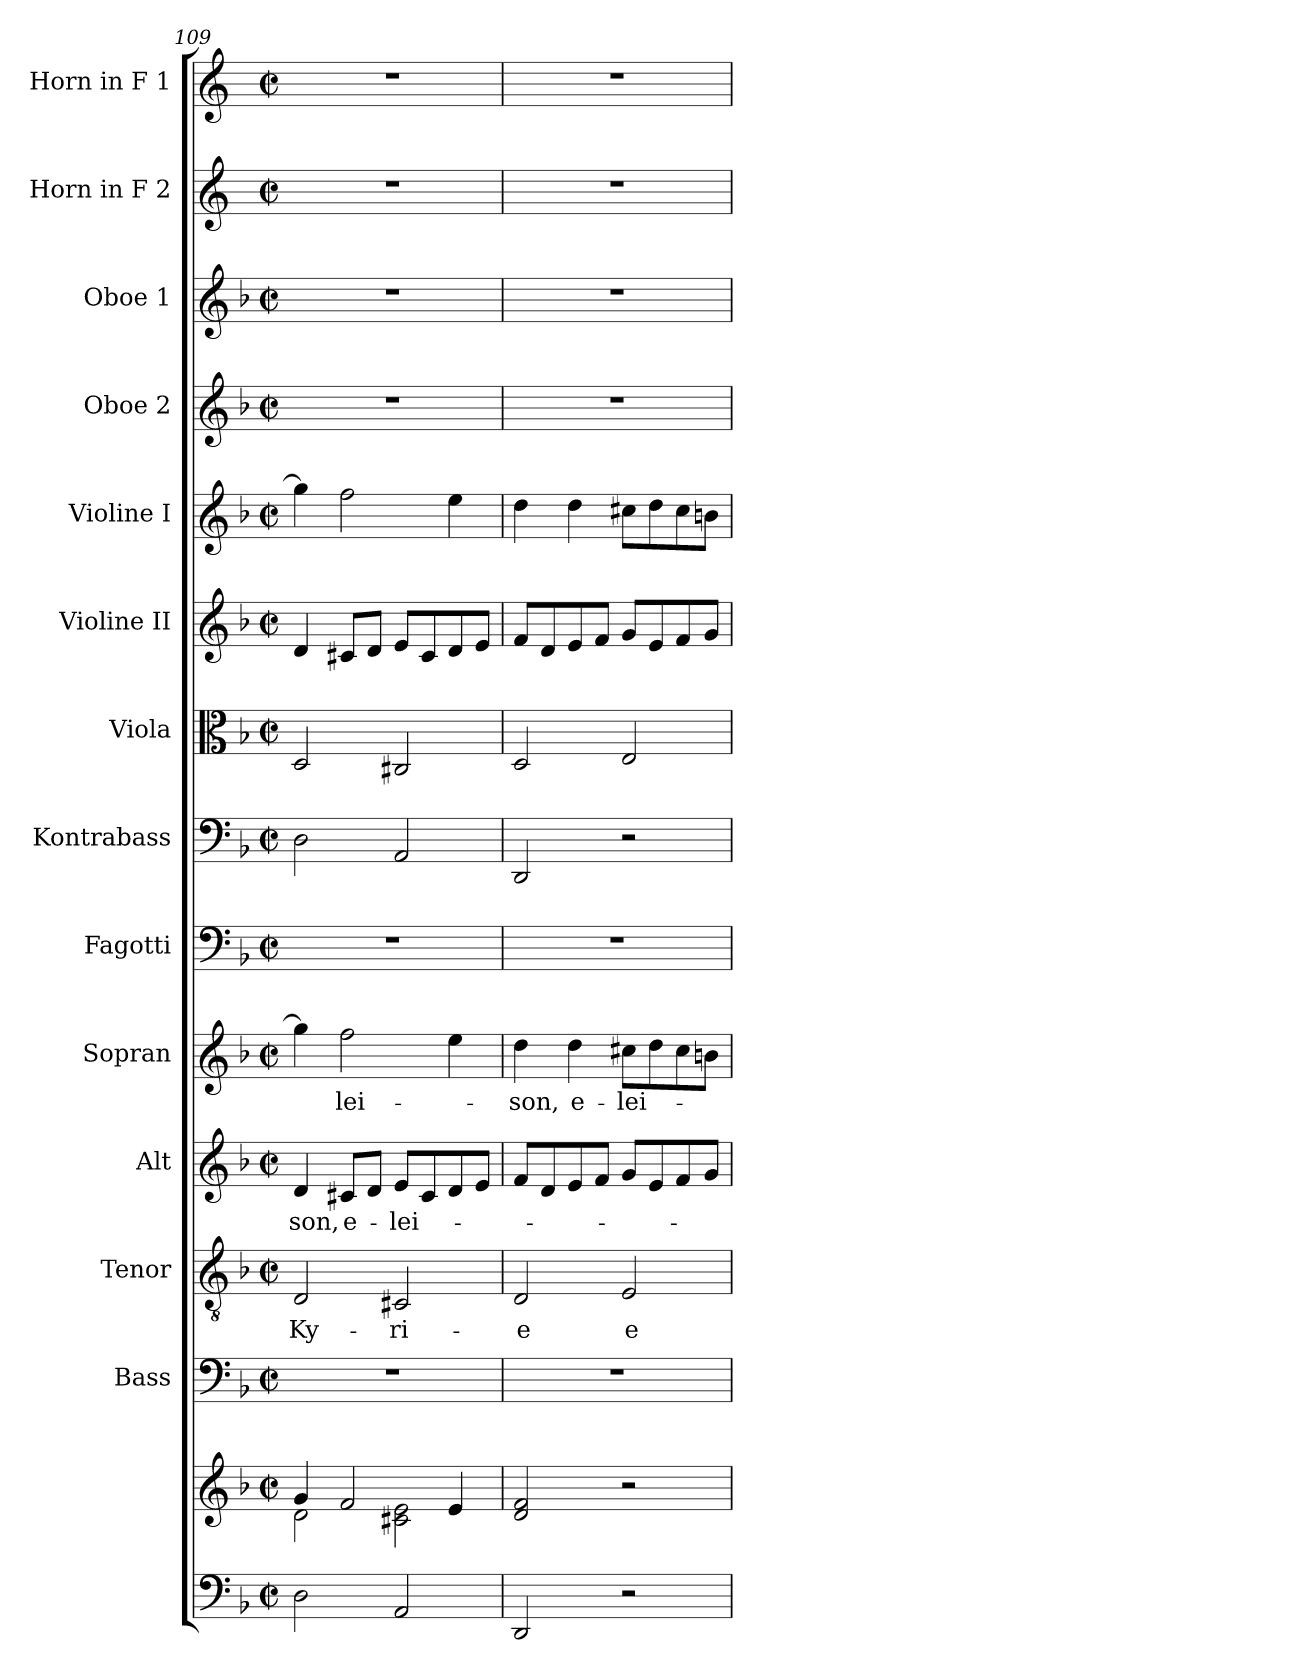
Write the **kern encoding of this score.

**kern	**kern	**kern	**kern	**text	**kern	**text	**kern	**text	**kern	**kern	**kern	**kern	**kern	**kern	**kern	**kern	**kern
*part14	*part14	*part13	*part12	*part12	*part11	*part11	*part10	*part10	*part9	*part8	*part7	*part6	*part5	*part4	*part3	*part2	*part1
*staff15	*staff14	*staff13	*staff12	*staff12	*staff11	*staff11	*staff10	*staff10	*staff9	*staff8	*staff7	*staff6	*staff5	*staff4	*staff3	*staff2	*staff1
*	*	*I"Bass	*I"Tenor	*	*I"Alt	*	*I"Sopran	*	*I"Fagotti	*I"Kontrabass	*I"Viola	*I"Violine II	*I"Violine I	*I"Oboe 2	*I"Oboe 1	*I"Horn in F 2	*I"Horn in F 1
*	*	*I'B.	*I'T.	*	*I'A.	*	*I'S.	*	*I'Fg.	*I'Kb.	*I'Vla.	*I'Vl. II	*I'Vl. I	*I'Ob. 2	*I'Ob. 1	*	*
!!LO:PB:g=z
*clefF4	*clefG2	*clefF4	*clefGv2	*	*clefG2	*	*clefG2	*	*clefF4	*clefF4	*clefC3	*clefG2	*clefG2	*clefG2	*clefG2	*clefG2	*clefG2
*	*	*	*	*	*	*	*	*	*	*ITrd7c12	*	*	*	*	*	*ITrd4c7	*ITrd4c7
*k[b-]	*k[b-]	*k[b-]	*k[b-]	*	*k[b-]	*	*k[b-]	*	*k[b-]	*k[b-]	*k[b-]	*k[b-]	*k[b-]	*k[b-]	*k[b-]	*k[b-]	*k[b-]
*F:	*F:	*F:	*F:	*	*F:	*	*F:	*	*F:	*F:	*F:	*F:	*F:	*F:	*F:	*F:	*F:
*M2/2	*M2/2	*M2/2	*M2/2	*	*M2/2	*	*M2/2	*	*M2/2	*M2/2	*M2/2	*M2/2	*M2/2	*M2/2	*M2/2	*M2/2	*M2/2
*met(c|)	*met(c|)	*met(c|)	*met(c|)	*	*met(c|)	*	*met(c|)	*	*met(c|)	*met(c|)	*met(c|)	*met(c|)	*met(c|)	*met(c|)	*met(c|)	*met(c|)	*met(c|)
=109	=109	=109	=109	=109	=109	=109	=109	=109	=109	=109	=109	=109	=109	=109	=109	=109	=109
*	*^	*	*	*	*	*	*	*	*	*	*	*	*	*	*	*	*
!	!	!	!	!	!LO:LY:b	!	!LO:LY:b	!	!	!	!	!	!	!	!	!	!	!
2D\	4g/	2d\	1r	2D/	Ky-	4d/	-son,	4gg\]	.	1r	2DD\	2D/	4d/	4gg\]	1r	1r	1r	1r
!	!	!	!	!	!	!	!LO:LY:b	!	!LO:LY:b	!	!	!	!	!	!	!	!	!
.	2f/	.	.	.	.	8c#X/L	e-	2ff\	-lei-	.	.	.	8c#X/L	2ff\	.	.	.	.
.	.	.	.	.	.	8d/J	.	.	.	.	.	.	8d/J	.	.	.	.	.
!	!	!	!	!	!LO:LY:b	!	!LO:LY:b	!	!	!	!	!	!	!	!	!	!	!
2AA/	.	2c#X\ 2e\	.	2C#X/	-ri-	8e/L	-lei-	.	.	.	2AAA/	2C#X/	8e/L	.	.	.	.	.
.	.	.	.	.	.	8c#/	.	.	.	.	.	.	8c#/	.	.	.	.	.
.	4e/	.	.	.	.	8d/	.	4ee\	.	.	.	.	8d/	4ee\	.	.	.	.
.	.	.	.	.	.	8e/J	.	.	.	.	.	.	8e/J	.	.	.	.	.
*	*v	*v	*	*	*	*	*	*	*	*	*	*	*	*	*	*	*	*
=110	=110	=110	=110	=110	=110	=110	=110	=110	=110	=110	=110	=110	=110	=110	=110	=110	=110
!	!	!	!	!LO:LY:b	!	!	!	!LO:LY:b	!	!	!	!	!	!	!	!	!
2DD/	2d/ 2f/	1r	2D/	-e	8f/L	.	4dd\	-son,	1r	2DDD/	2D/	8f/L	4dd\	1r	1r	1r	1r
.	.	.	.	.	8d/	.	.	.	.	.	.	8d/	.	.	.	.	.
!	!	!	!	!	!	!	!	!LO:LY:b	!	!	!	!	!	!	!	!	!
.	.	.	.	.	8e/	.	4dd\	e-	.	.	.	8e/	4dd\	.	.	.	.
.	.	.	.	.	8f/J	.	.	.	.	.	.	8f/J	.	.	.	.	.
!	!	!	!	!LO:LY:b	!	!	!	!LO:LY:b	!	!	!	!	!	!	!	!	!
2r	2r	.	2E/	e-	8g/L	.	8cc#X\L	-lei-	.	2r	2E/	8g/L	8cc#X\L	.	.	.	.
.	.	.	.	.	8e/	.	8dd\	.	.	.	.	8e/	8dd\	.	.	.	.
.	.	.	.	.	8f/	.	8cc#\	.	.	.	.	8f/	8cc#\	.	.	.	.
.	.	.	.	.	8g/J	.	8bn\J	.	.	.	.	8g/J	8bn\J	.	.	.	.
=	=	=	=	=	=	=	=	=	=	=	=	=	=	=	=	=	=
*-	*-	*-	*-	*-	*-	*-	*-	*-	*-	*-	*-	*-	*-	*-	*-	*-	*-
